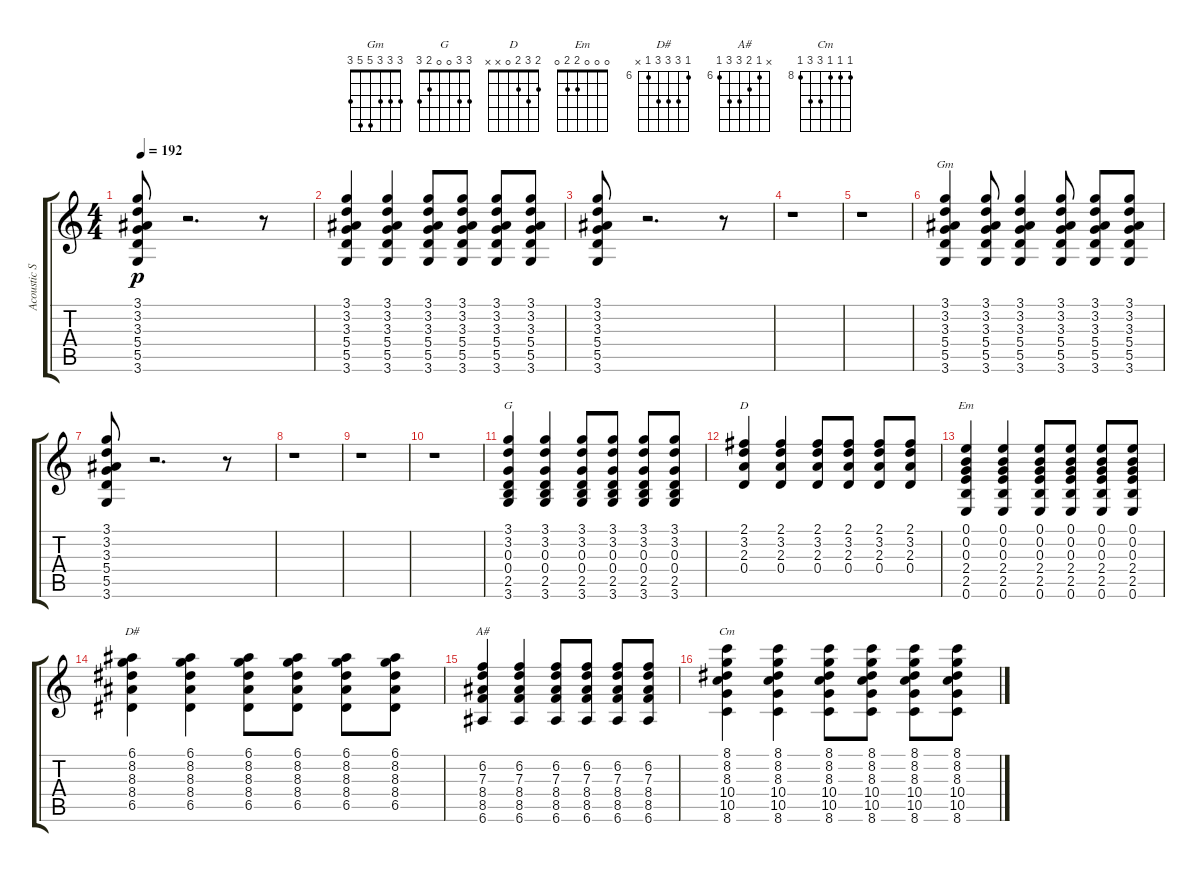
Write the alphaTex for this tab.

\track ("Acoustic Steel Stg. 1" "Acoustic S") {instrument acousticguitarsteel}
\staff {score tabs}
\tuning (E4 B3 G3 D3 A2 E2) {hide}
\chord ("Gm" 3 3 3 5 5 3)
\chord ("G" 3 3 0 0 2 3)
\chord ("D" 2 3 2 0 x x)
\chord ("Em" 0 0 0 2 2 0)
\chord ("D#" 6 8 8 8 6 x) {firstfret 6}
\chord ("A#" x 6 7 8 8 6) {firstfret 6}
\chord ("Cm" 8 8 8 10 10 8) {firstfret 8}
\ts (4 4)
\tempo 192
\clef g2
\ks c
(3.1 3.2 3.3 5.4 5.5 3.6).8{dy p} r.2{d} r.8 |
(3.1 3.2 3.3 5.4 5.5 3.6).4 (3.1 3.2 3.3 5.4 5.5 3.6).4 (3.1 3.2 3.3 5.4 5.5 3.6).8 (3.1 3.2 3.3 5.4 5.5 3.6).8 (3.1 3.2 3.3 5.4 5.5 3.6).8 (3.1 3.2 3.3 5.4 5.5 3.6).8 |
(3.1 3.2 3.3 5.4 5.5 3.6).8 r.2{d} r.8 |
r.1 |
r.1 |
(3.1 3.2 3.3 5.4 5.5 3.6).4{ch "Gm"} (3.1 3.2 3.3 5.4 5.5 3.6).8 (3.1 3.2 3.3 5.4 5.5 3.6).4 (3.1 3.2 3.3 5.4 5.5 3.6).8 (3.1 3.2 3.3 5.4 5.5 3.6).8 (3.1 3.2 3.3 5.4 5.5 3.6).8 |
(3.1 3.2 3.3 5.4 5.5 3.6).8 r.2{d} r.8 |
r.1 |
r.1 |
r.1 |
(3.1 3.2 0.3 0.4 2.5 3.6).4{ch "G"} (3.1 3.2 0.3 0.4 2.5 3.6).4 (3.1 3.2 0.3 0.4 2.5 3.6).8 (3.1 3.2 0.3 0.4 2.5 3.6).8 (3.1 3.2 0.3 0.4 2.5 3.6).8 (3.1 3.2 0.3 0.4 2.5 3.6).8 |
(2.1 3.2 2.3 0.4).4{ch "D"} (2.1 3.2 2.3 0.4).4 (2.1 3.2 2.3 0.4).8 (2.1 3.2 2.3 0.4).8 (2.1 3.2 2.3 0.4).8 (2.1 3.2 2.3 0.4).8 |
(0.1 0.2 0.3 2.4 2.5 0.6).4{ch "Em"} (0.1 0.2 0.3 2.4 2.5 0.6).4 (0.1 0.2 0.3 2.4 2.5 0.6).8 (0.1 0.2 0.3 2.4 2.5 0.6).8 (0.1 0.2 0.3 2.4 2.5 0.6).8 (0.1 0.2 0.3 2.4 2.5 0.6).8 |
(6.1 8.2 8.3 8.4 6.5).4{ch "D#"} (6.1 8.2 8.3 8.4 6.5).4 (6.1 8.2 8.3 8.4 6.5).8 (6.1 8.2 8.3 8.4 6.5).8 (6.1 8.2 8.3 8.4 6.5).8 (6.1 8.2 8.3 8.4 6.5).8 |
(6.2 7.3 8.4 8.5 6.6).4{ch "A#"} (6.2 7.3 8.4 8.5 6.6).4 (6.2 7.3 8.4 8.5 6.6).8 (6.2 7.3 8.4 8.5 6.6).8 (6.2 7.3 8.4 8.5 6.6).8 (6.2 7.3 8.4 8.5 6.6).8 |
(8.1 8.2 8.3 10.4 10.5 8.6).4{ch "Cm"} (8.1 8.2 8.3 10.4 10.5 8.6).4 (8.1 8.2 8.3 10.4 10.5 8.6).8 (8.1 8.2 8.3 10.4 10.5 8.6).8 (8.1 8.2 8.3 10.4 10.5 8.6).8 (8.1 8.2 8.3 10.4 10.5 8.6).8
